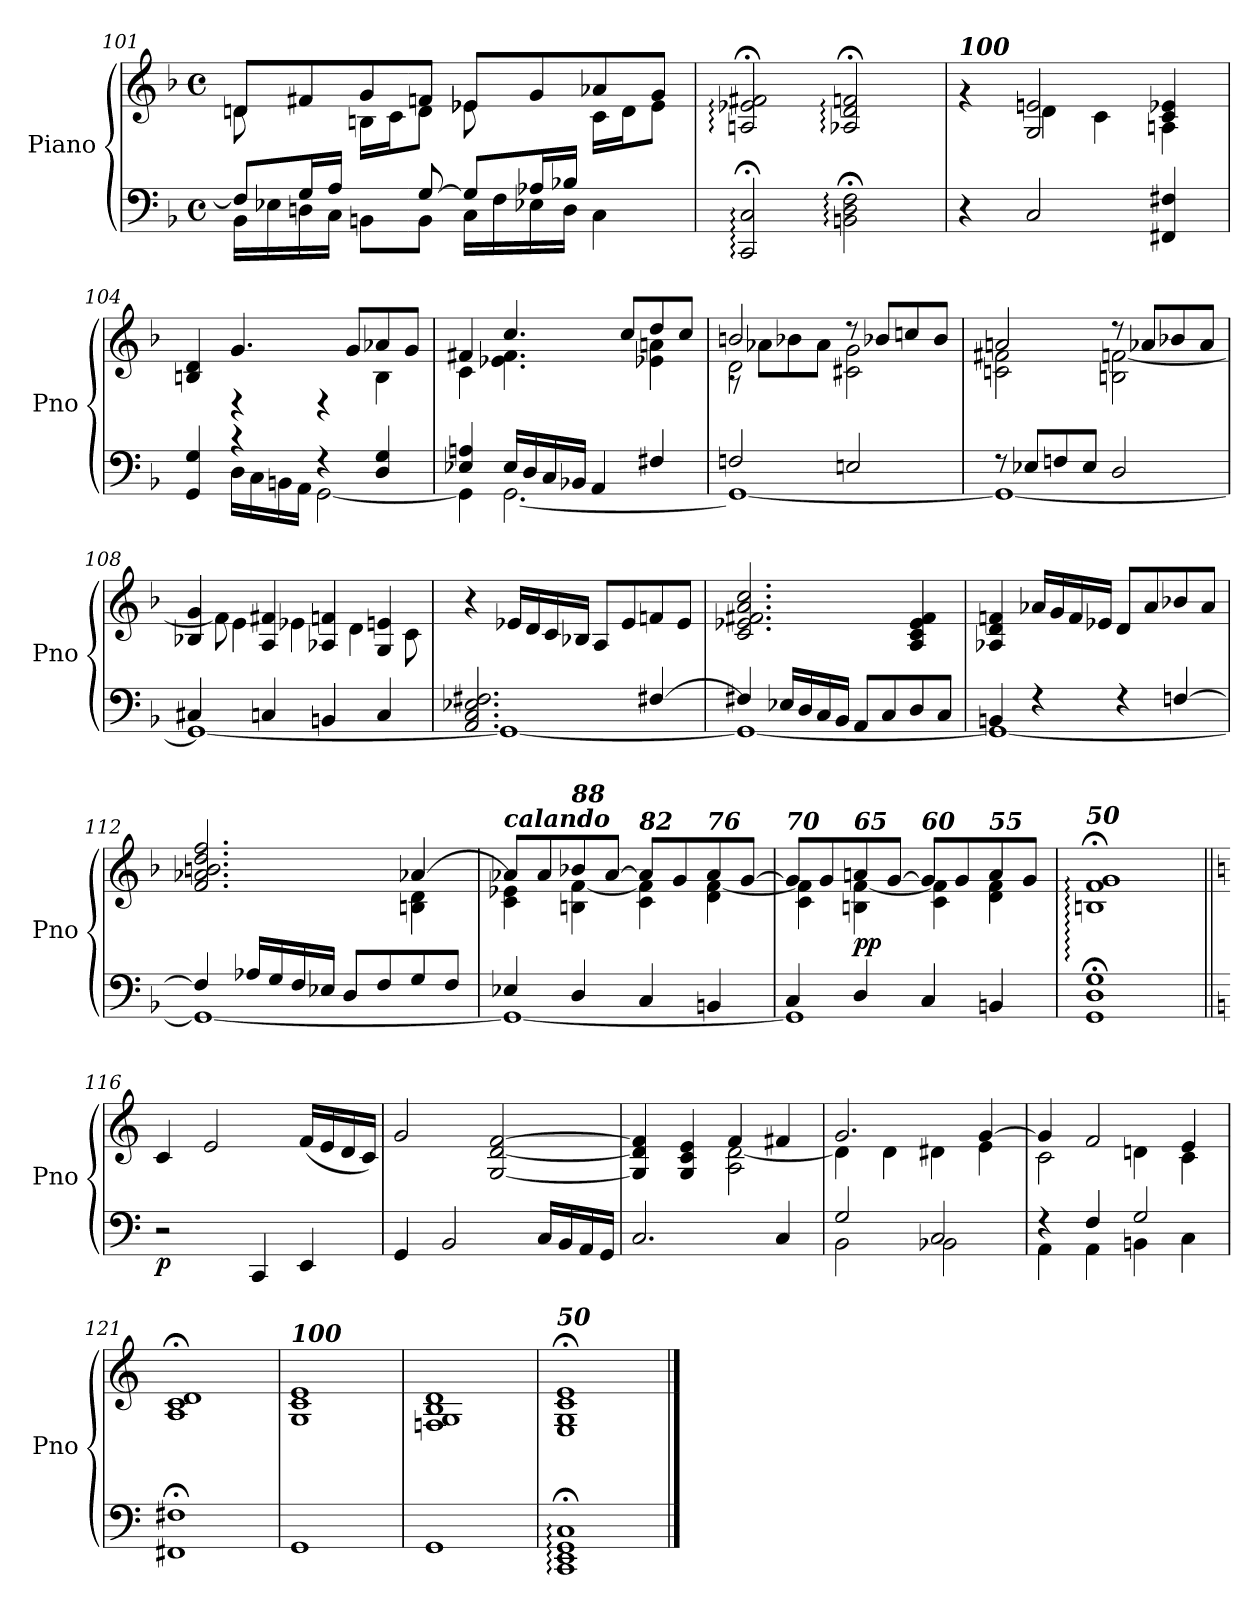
**kern	**kern	**dynam
*part1	*part1	*part1
*staff2	*staff1	*staff1/2
*I"Piano	*	*
*I'Pno	*	*
*clefF4	*clefG2	*
*k[b-]	*k[b-]	*
*M4/4	*M4/4	*
*met(c)	*met(c)	*
=101	=101	=101
*^	*^	*
8F/L]	16BB-\LL	8dn/L	8d\	.
.	16E-X\	.	.	.
16G/L	16Dn\	8f#X/	8ryy	.
16A/JJ	16C\JJ	.	.	.
8ryy	8BBn\L	8g/	16Bn\LL	.
.	.	.	16c\J	.
[8G/	8BB\J	8fn/J	8d\J	.
8G/L]	16C\LL	8e-X/L	8e-\	.
.	16F\	.	.	.
16A-X/L	16E-X\	8g/	8ryy	.
16B-X/JJ	16D\JJ	.	.	.
4C\	4ryy	8a-X/	16c\LL	.
.	.	.	16d\J	.
.	.	8g/J	8e-\J	.
*v	*v	*	*	*
=102	=102	=102	=102
!	!LO:TX:a:Bi:t=50	!	!
*	*v	*v	*
2CC/;<: 2C/;<:	2An/;<: 2e-X/;<: 2f#X/;<:	.
2BBn\;<: 2D\;<: 2F\;<:	2A-X/;<: 2d/;<: 2fn/;<:	.
!!LO:LB:g=z
=103	=103	=103
*	*^	*
!	!LO:TX:a:Bi:t=100	!	!
4r	4rg	4ryy	.
2C/	2G/ 2en/	4d\	.
.	.	4c\	.
4FF#X/ 4F#X/	4c/ 4e-X/	4An\	.
!!LO:LB:g=z	!!
=104	=104	=104	=104
*^	*	*	*
4GG/ 4G/	4ryy	4Bn/ 4d/	4ryy	.
4r	16D\LL	4.g/	4rD	.
.	16C\	.	.	.
.	16BBn\	.	.	.
.	16AA\JJ	.	.	.
4r	[2GG\	.	4rD	.
.	.	8g/L	.	.
4D/ 4G/	.	8a-X/	4B\	.
.	.	8g/J	.	.
=105	=105	=105	=105	=105
4E-X/ 4An/	4GG\]	4f#X/	4c\	.
16E-/LL	[2.GG\	4.cc/	4.e-X\ 4.f#\	.
16D/	.	.	.	.
16C/	.	.	.	.
16BB-X/JJ	.	.	.	.
4AA/	.	.	.	.
.	.	8cc/L	8ryy	.
4F#X/	.	8dd/	4e-X\ 4an\	.
.	.	8cc/J	.	.
=106	=106	=106	=106	=106
*	*	*	*^	*
2Fn/	1GG_	2bn/	2d\	8rA	.
.	.	.	.	8a-X\L	.
.	.	.	.	8b-X\	.
.	.	.	.	8a-\J	.
2En/	.	8r	2c#X\ 2g\	2ryy	.
.	.	8b-X/L	.	.	.
.	.	8ccn/	.	.	.
.	.	8b-/J	.	.	.
*	*	*	*v	*v	*
=107	=107	=107	=107	=107
8r	1GG_	2an/	2cn\ 2f#X\	.
8E-X/L	.	.	.	.
8Fn/	.	.	.	.
8E-/J	.	.	.	.
2D/	.	8r	2Bn\ [2fn\	.
.	.	8a-X/L	.	.
.	.	8b-X/	.	.
.	.	8a-/J	.	.
!!LO:PB:g=z	!!
=108	=108	=108	=108	=108
4C#X/	1GG_	4B-X/ 4g/	8f\]	.
.	.	.	4e\	.
4Cn/	.	4A/ 4f#X/	.	.
.	.	.	4e-X\	.
4BBn/	.	4A-X/ 4fn/	.	.
.	.	.	4d\	.
4C/	.	4G/ 4en/	.	.
.	.	.	8c\	.
*	*	*v	*v	*
=109	=109	=109	=109
2.AA/ 2.C/ 2.E-X/ 2.F#X/	1GG_	4r	.
.	.	16e-X/LL	.
.	.	16d/	.
.	.	16c/	.
.	.	16B-X/JJ	.
.	.	8A/L	.
.	.	8e-/	.
[4F#X/	.	8fn/	.
.	.	8e-/J	.
=110	=110	=110	=110
4F#X/]	1GG_	2.c/ 2.e-X/ 2.f#X/ 2.a/ 2.cc/	.
16E-X/LL	.	.	.
16D/	.	.	.
16C/	.	.	.
16BB-/JJ	.	.	.
8AA/L	.	.	.
8C/	.	.	.
8D/	.	4A/ 4c/ 4e-/ 4f#/	.
8C/J	.	.	.
=111	=111	=111	=111
4BBn/	1GG_	4A-X/ 4d/ 4fn/	.
4r	.	16a-X/LL	.
.	.	16g/	.
.	.	16f/	.
.	.	16e-X/JJ	.
4r	.	8d/L	.
.	.	8a-/	.
[4Fn/	.	8b-X/	.
.	.	8a-/J	.
!!LO:LB:g=z
=112	=112	=112	=112
*	*	*^	*
4Fn/]	1GG_	2.f/ 2.a-X/ 2.bn/ 2.dd/ 2.ff/	2.ryy	.
16A-X/LL	.	.	.	.
16G/	.	.	.	.
16F/	.	.	.	.
16E-X/JJ	.	.	.	.
8D/L	.	.	.	.
8F/	.	.	.	.
8G/	.	[4a-X/	4Bn\ 4d\	.
8F/J	.	.	.	.
=113	=113	=113	=113	=113
!	!	!LO:TX:a:Bi:t=calando	!	!
4E-X/	1GG_	8a-X/L]	4c\ 4e-X\	.
.	.	8a-/	.	.
!	!	!LO:TX:a:Bi:t=88	!	!
4D/	.	8b-X/	4Bn\ [4f\	.
.	.	[8a-/J	.	.
!	!	!LO:TX:a:Bi:t=82	!	!
4C/	.	8a-/L]	4c\ 4f\]	.
.	.	8g/	.	.
!	!	!LO:TX:a:Bi:t=76	!	!
4BBn/	.	8a-/	4d\ [4f\	.
.	.	[8g/J	.	.
=114	=114	=114	=114	=114
!	!	!LO:TX:a:Bi:t=70	!	!
4C/	1GG]	8g/L]	4c\ 4f\]	.
.	.	8g/	.	.
!	!	!LO:TX:a:Bi:t=65	!	!
!	!	!	!	!LO:DY:b
4D/	.	8an/	4Bn\ [4f\	pp
.	.	[8g/J	.	.
!	!	!LO:TX:a:Bi:t=60	!	!
4C/	.	8g/L]	4c\ 4f\]	.
.	.	8g/	.	.
!	!	!LO:TX:a:Bi:t=55	!	!
4BBn/	.	8a/	4d\ 4f\	.
.	.	8g/J	.	.
*v	*v	*	*	*
=115	=115	=115	=115
!	!LO:TX:a:Bi:t=50	!	!
1GG;< 1D;< 1G;<	1Bn;<: 1f;<: 1g;<:	1GGyy: 1Dyy: 1Gyy: 1Byy: 1fyy: 1gyy:	.
*	*v	*v	*
!!LO:LB:g=z
=116||	=116||	=116||
*k[]	*k[]	*
*	*^	*
!	!LO:TX:a:Bi:t=100	!	!
!	!	!	!LO:DY:b=2
*	*v	*v	*
2r	4c/	p
.	2e/	.
4CC/	.	.
4EE/	(<16f/LL	.
.	16e/	.
.	16d/	.
.	16c/JJ)	.
=117	=117	=117
4GG/	2g/	.
2BB/	.	.
.	[2G/ [2d/ [2f/	.
16C/LL	.	.
16BB/	.	.
16AA/	.	.
16GG/JJ	.	.
=118	=118	=118
*	*^	*
2.C/	4G/] 4d/] 4f/]	2ryy	.
.	4G/ 4c/ 4e/	.	.
.	4f/	2A\ [2d\	.
4C/	4f#X/	.	.
=119	=119	=119	=119
*^	*	*	*
2G/	2BB\	2.g/	4d\]	.
.	.	.	4d\	.
2C/	2BB-X\	.	4d#X\	.
.	.	[4g/	4e\	.
=120	=120	=120	=120	=120
4r	4AA\	4g/]	2c\	.
4F/	4AA\	2f/	.	.
2G/	4BBn\	.	4dn\	.
.	4C\	4e/	4c\	.
=121	=121	=121	=121	=121
!	!	!LO:TX:a:Bi:t=50	!	!
*v	*v	*	*	*
*	*v	*v	*
1FF#X; 1F#X;	1A;< 1c;< 1d;<	.
=122	=122	=122
!	!LO:TX:a:Bi:t=100	!
1GG	1G 1c 1e	.
=123	=123	=123
1GG	1Fn 1G 1B 1d	.
=124	=124	=124
*	*^	*
!	!LO:TX:a:Bi:t=50	!	!
1CC;: 1EE;: 1GG;: 1C;:	1E;< 1G;< 1c;< 1e;<	1CCyy: 1EEyy: 1GGyy: 1Cyy: 1Eyy: 1Gyy: 1cyy: 1eyy:	.
*	*v	*v	*
==	==	==
*-	*-	*-
